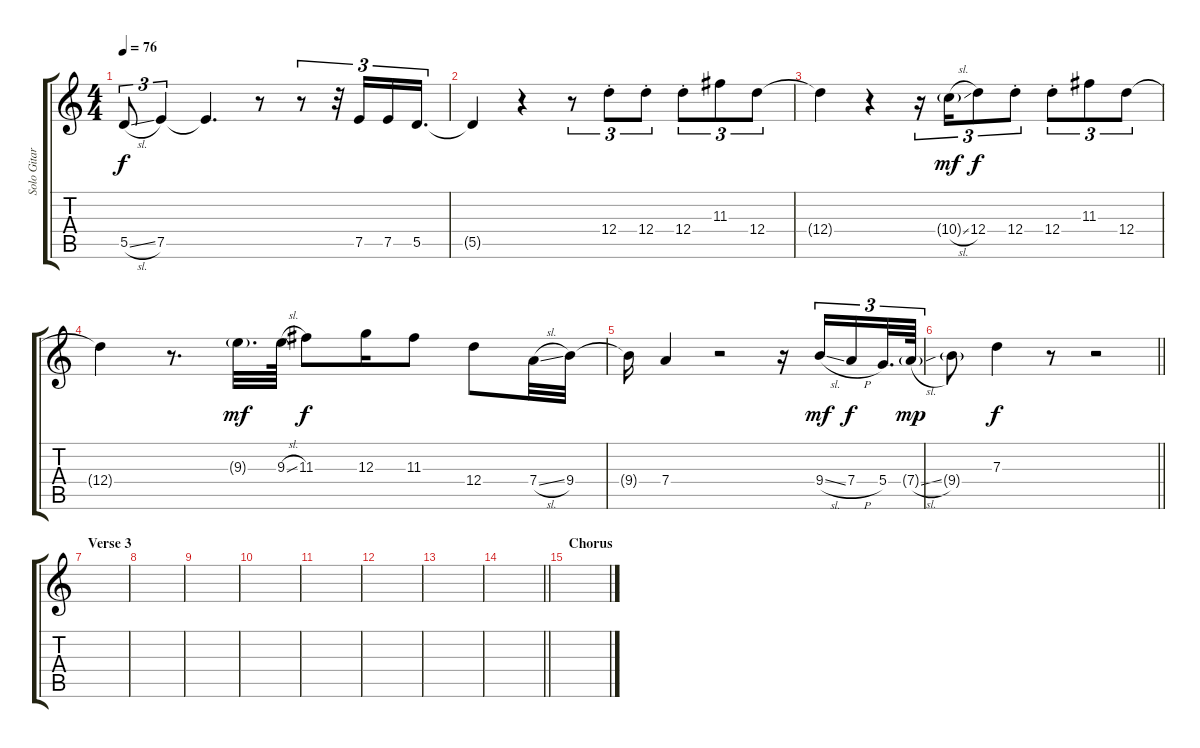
\track ("Solo Gitarre" "Solo Gitar") {instrument acousticguitarnylon}
\staff {score tabs}
\tuning (E4 B3 G3 D3 A2 E2) {hide}
\ts (4 4)
\tempo 76
\clef g2
\ks c
5.5{sl}.8{tu (3 2) dy f} 7.5.4{tu (3 2)} 7.5{t}.4{d} r.8 r.8{tu (3 2)} r.32{tu (3 2)} 7.5.16{tu (3 2)} 7.5.16{tu (3 2)} 5.5.16{d tu (3 2)} |
5.5{t}.4 r.4 r.8{tu (3 2)} 12.4{st}.8{tu (3 2)} 12.4{st}.8{tu (3 2)} 12.4{st}.8{tu (3 2)} 11.3.8{tu (3 2)} 12.4.8{tu (3 2)} |
12.4{t}.4 r.4 r.16{tu (3 2)} 10.4{sl g}.16{tu (3 2) dy mf} 12.4.8{tu (3 2) dy f} 12.4{st}.8{tu (3 2)} 12.4{st}.8{tu (3 2)} 11.3.8{tu (3 2)} 12.4.8{tu (3 2)} |
12.4{t}.4 r.8{d} 9.3{g}.32{d dy mf} 9.3{sl}.64 11.3.8{dy f} 12.3.16 11.3.8 12.4.8 7.4{sl}.32 9.4.32 |
9.4{t}.16 7.4.4 r.2 r.16 9.4{sl}.16{tu (3 2) dy mf} 7.4{h}.16{tu (3 2) dy f} 5.4.32{d tu (3 2)} 7.4{sl g}.64{tu (3 2) dy mp} |
\barLineRight lightlight
9.4{g}.8 7.3.4{dy f} r.8 r.2 |
\section ("" "Verse 3")
|
|
|
|
|
|
|
\barLineRight lightlight
|
\section ("" "Chorus")
